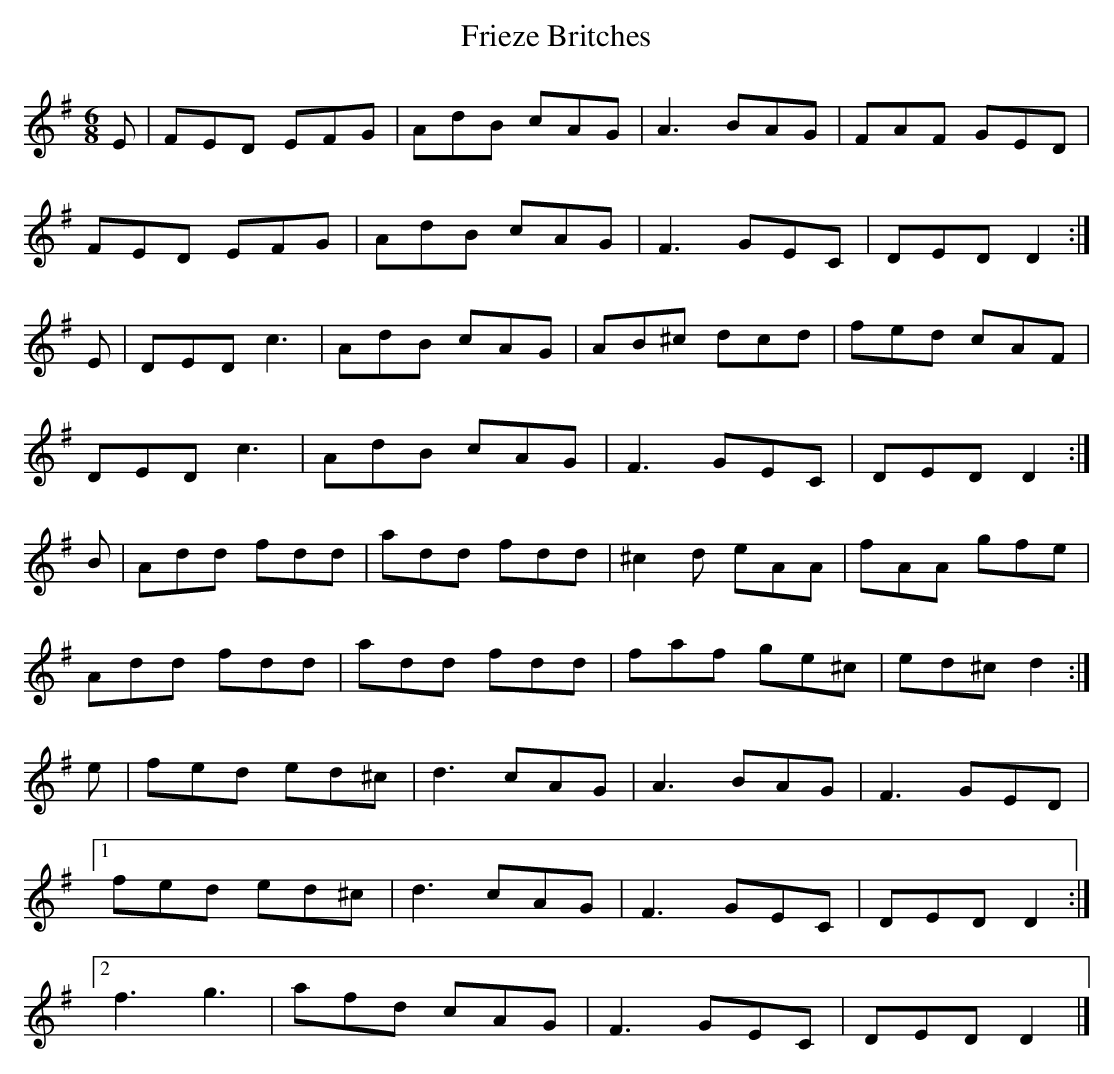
X:1
T:Frieze Britches
M:6/8
L:1/8
K:D Mixolydian
E|FED EFG|AdB cAG|A3 BAG|FAF GED|!
FED EFG|AdB cAG|F3 GEC|DED D2:|!
E|DED c3|AdB cAG|AB^c dcd|fed cAF|!
DED c3|AdB cAG|F3 GEC|DED D2:|!
B|Add fdd|add fdd|^c2d eAA|fAA gfe|!
Add fdd|add fdd|faf ge^c|ed^c d2:|!
e|fed ed^c|d3 cAG|A3 BAG|F3 GED|!
[1 fed ed^c|d3 cAG|F3 GEC|DED D2:|!
[2 f3 g3|afd cAG|F3 GEC|DED D2|]!
